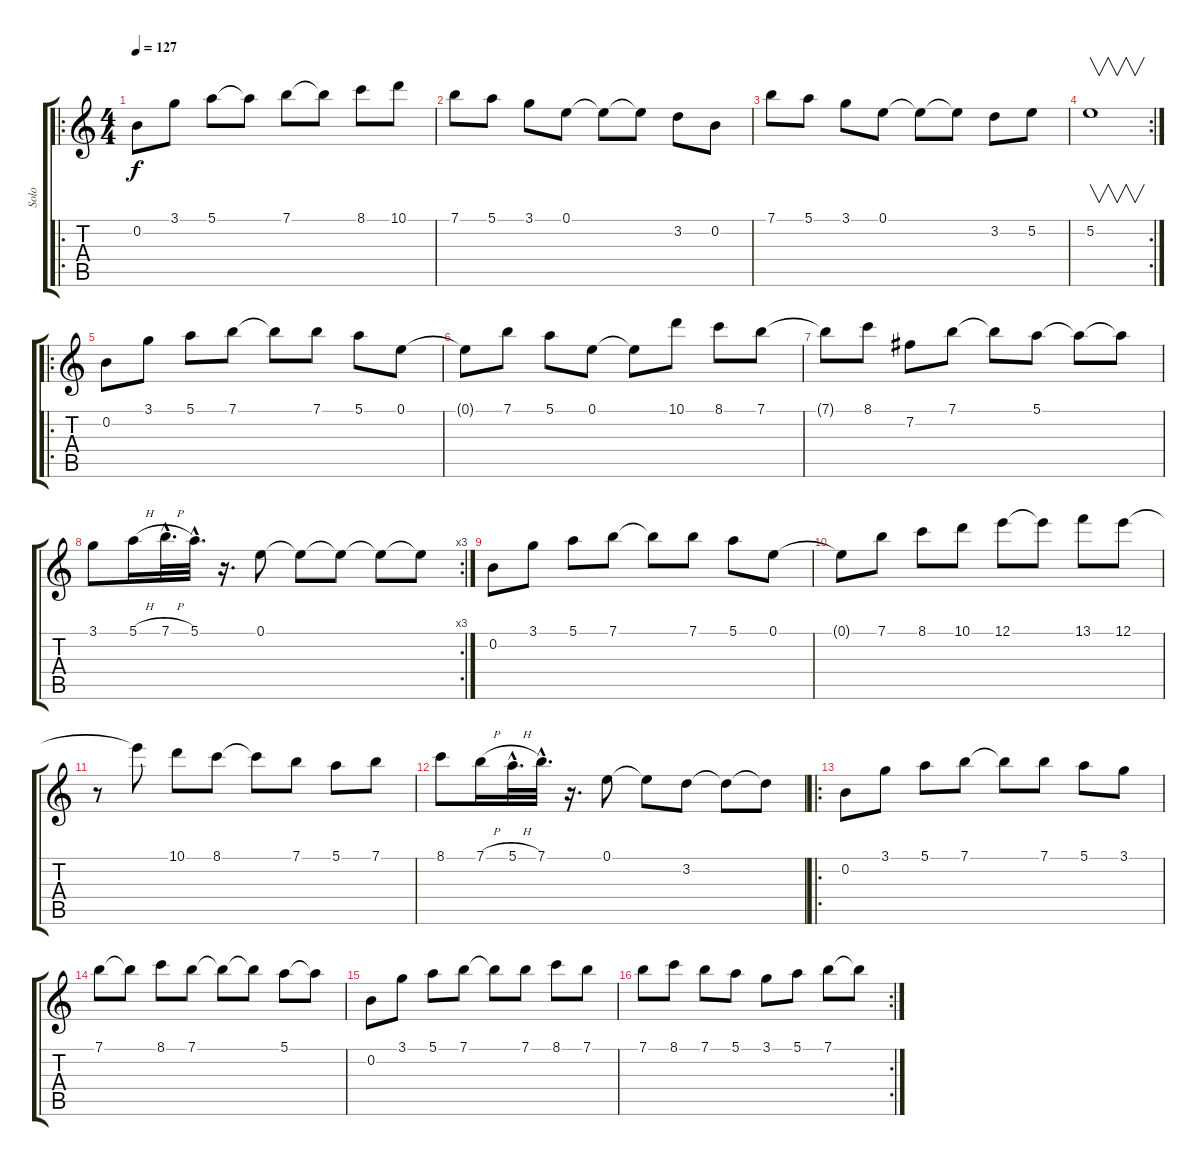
\track ("Solo" "Solo") {instrument overdrivenguitar}
\staff {score tabs}
\tuning (E4 B3 G3 D3 A2 E2) {hide}
\ro
\ts (4 4)
\tempo 127
\clef g2
\ks c
0.2.8{dy f} 3.1.8 5.1.8 5.1{t}.8 7.1.8 7.1{t}.8 8.1.8 10.1.8 |
7.1.8 5.1.8 3.1.8 0.1.8 0.1{t}.8 0.1{t}.8 3.2.8 0.2.8 |
7.1.8 5.1.8 3.1.8 0.1.8 0.1{t}.8 0.1{t}.8 3.2.8 5.2.8 |
\rc 2
5.2.1{v} |
\ro
0.2.8 3.1.8 5.1.8 7.1.8 7.1{t}.8 7.1.8 5.1.8 0.1.8 |
0.1{t}.8 7.1.8 5.1.8 0.1.8 0.1{t}.8 10.1.8 8.1.8 7.1.8 |
7.1{t}.8 8.1.8 7.2.8 7.1.8 7.1{t}.8 5.1.8 5.1{t}.8 5.1{t}.8 |
\rc 3
3.1.8 5.1{h}.16 7.1{h hac}.32{d} 5.1{hac}.32{d} r.16{d} 0.1.8 0.1{t}.8 0.1{t}.8 0.1{t}.8 0.1{t}.8 |
0.2.8 3.1.8 5.1.8 7.1.8 7.1{t}.8 7.1.8 5.1.8 0.1.8 |
0.1{t}.8 7.1.8 8.1.8 10.1.8 12.1.8 12.1{t}.8 13.1.8 12.1.8 |
r.8 12.1{t}.8 10.1.8 8.1.8 8.1{t}.8 7.1.8 5.1.8 7.1.8 |
8.1.8 7.1{h}.16 5.1{h hac}.32{d} 7.1{hac}.32{d} r.16{d} 0.1.8 0.1{t}.8 3.2.8 3.2{t}.8 3.2{t}.8 |
\ro
0.2.8 3.1.8 5.1.8 7.1.8 7.1{t}.8 7.1.8 5.1.8 3.1.8 |
7.1.8 7.1{t}.8 8.1.8 7.1.8 7.1{t}.8 7.1{t}.8 5.1.8 5.1{t}.8 |
0.2.8 3.1.8 5.1.8 7.1.8 7.1{t}.8 7.1.8 8.1.8 7.1.8 |
\rc 2
7.1.8 8.1.8 7.1.8 5.1.8 3.1.8 5.1.8 7.1.8 7.1{t}.8
